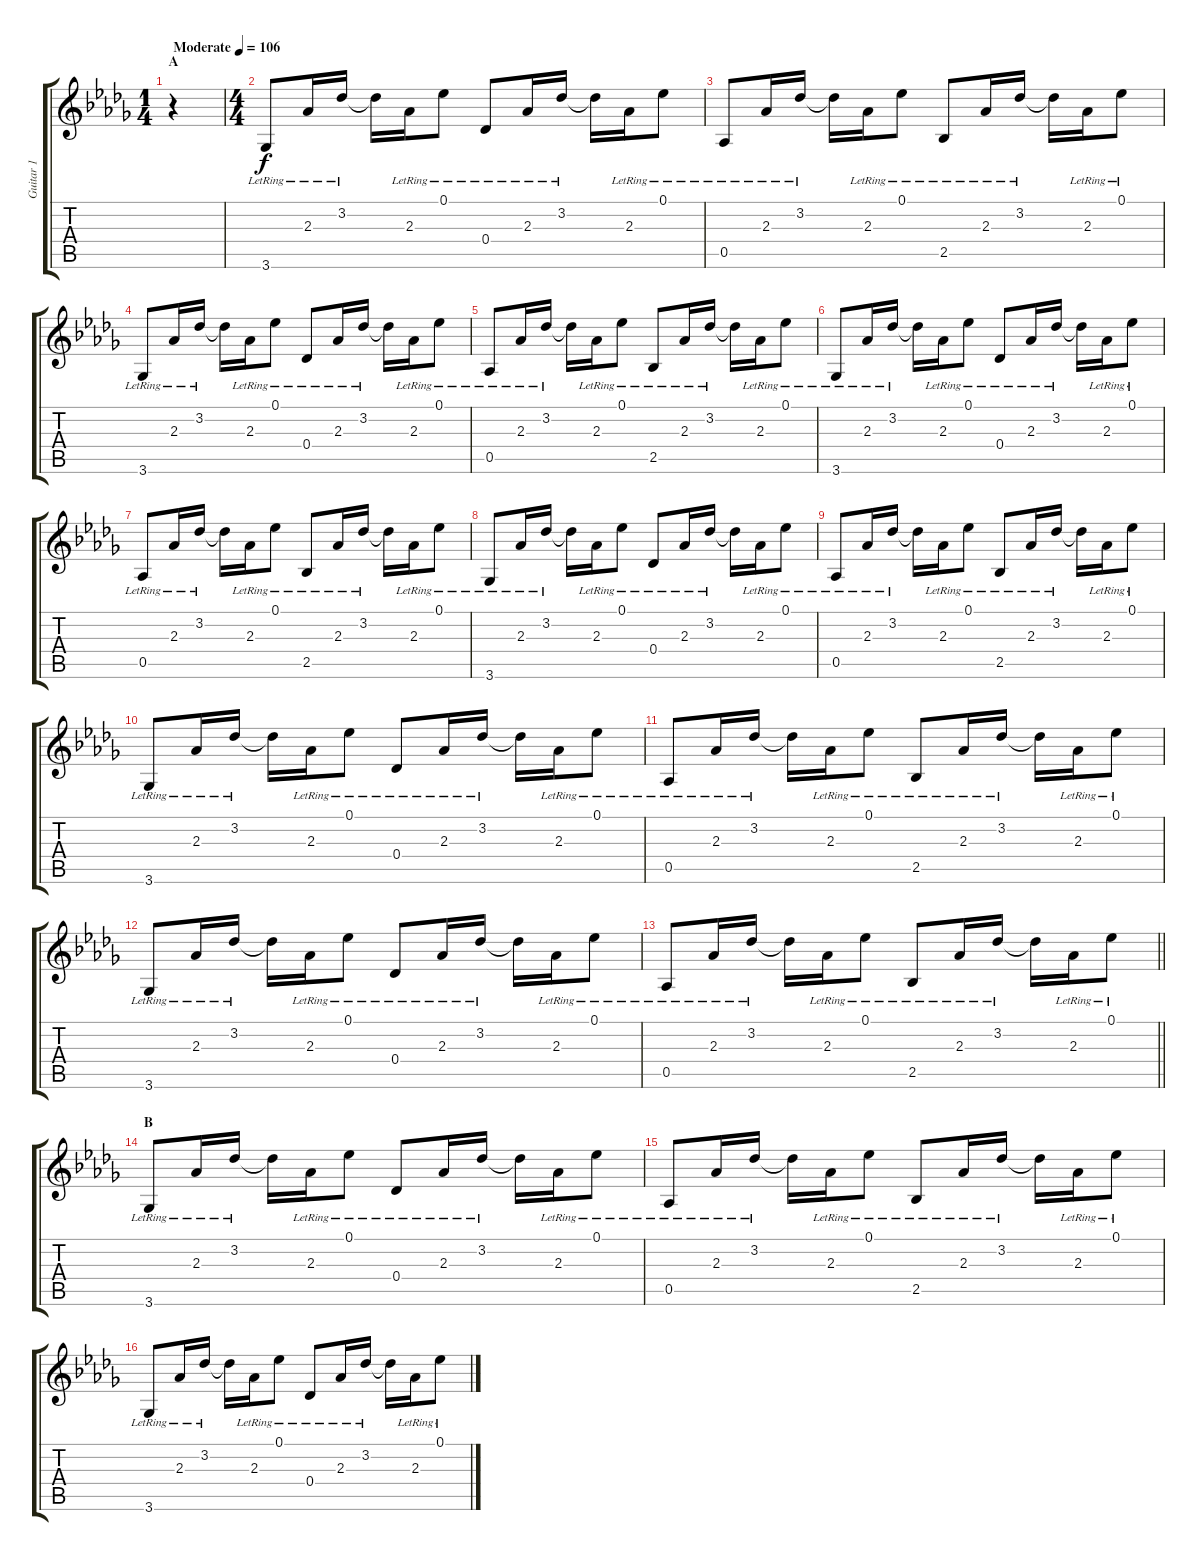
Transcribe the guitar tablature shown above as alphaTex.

\track ("Guitar 1" "Guitar 1") {instrument acousticguitarsteel}
\staff {score tabs}
\tuning (Eb4 Bb3 Gb3 Db3 Ab2 Eb2) {hide}
\ts (1 4)
\section ("" "A")
\tempo (106 "Moderate")
\clef g2
\ks db
r.4{dy f instrument acousticguitarsteel} |
\ts (4 4)
3.6{lr}.8 2.3{lr}.16 3.2{lr}.16 3.2{t}.16 2.3{lr}.16 0.1{lr}.8 0.4{lr}.8 2.3{lr}.16 3.2{lr}.16 3.2{t}.16 2.3{lr}.16 0.1{lr}.8 |
0.5{lr}.8 2.3{lr}.16 3.2{lr}.16 3.2{t}.16 2.3{lr}.16 0.1{lr}.8 2.5{lr}.8 2.3{lr}.16 3.2{lr}.16 3.2{t}.16 2.3{lr}.16 0.1{lr}.8 |
3.6{lr}.8 2.3{lr}.16 3.2{lr}.16 3.2{t}.16 2.3{lr}.16 0.1{lr}.8 0.4{lr}.8 2.3{lr}.16 3.2{lr}.16 3.2{t}.16 2.3{lr}.16 0.1{lr}.8 |
0.5{lr}.8 2.3{lr}.16 3.2{lr}.16 3.2{t}.16 2.3{lr}.16 0.1{lr}.8 2.5{lr}.8 2.3{lr}.16 3.2{lr}.16 3.2{t}.16 2.3{lr}.16 0.1{lr}.8 |
3.6{lr}.8 2.3{lr}.16 3.2{lr}.16 3.2{t}.16 2.3{lr}.16 0.1{lr}.8 0.4{lr}.8 2.3{lr}.16 3.2{lr}.16 3.2{t}.16 2.3{lr}.16 0.1{lr}.8 |
0.5{lr}.8 2.3{lr}.16 3.2{lr}.16 3.2{t}.16 2.3{lr}.16 0.1{lr}.8 2.5{lr}.8 2.3{lr}.16 3.2{lr}.16 3.2{t}.16 2.3{lr}.16 0.1{lr}.8 |
3.6{lr}.8 2.3{lr}.16 3.2{lr}.16 3.2{t}.16 2.3{lr}.16 0.1{lr}.8 0.4{lr}.8 2.3{lr}.16 3.2{lr}.16 3.2{t}.16 2.3{lr}.16 0.1{lr}.8 |
0.5{lr}.8 2.3{lr}.16 3.2{lr}.16 3.2{t}.16 2.3{lr}.16 0.1{lr}.8 2.5{lr}.8 2.3{lr}.16 3.2{lr}.16 3.2{t}.16 2.3{lr}.16 0.1{lr}.8 |
3.6{lr}.8 2.3{lr}.16 3.2{lr}.16 3.2{t}.16 2.3{lr}.16 0.1{lr}.8 0.4{lr}.8 2.3{lr}.16 3.2{lr}.16 3.2{t}.16 2.3{lr}.16 0.1{lr}.8 |
0.5{lr}.8 2.3{lr}.16 3.2{lr}.16 3.2{t}.16 2.3{lr}.16 0.1{lr}.8 2.5{lr}.8 2.3{lr}.16 3.2{lr}.16 3.2{t}.16 2.3{lr}.16 0.1{lr}.8 |
3.6{lr}.8 2.3{lr}.16 3.2{lr}.16 3.2{t}.16 2.3{lr}.16 0.1{lr}.8 0.4{lr}.8 2.3{lr}.16 3.2{lr}.16 3.2{t}.16 2.3{lr}.16 0.1{lr}.8 |
\barLineRight lightlight
0.5{lr}.8 2.3{lr}.16 3.2{lr}.16 3.2{t}.16 2.3{lr}.16 0.1{lr}.8 2.5{lr}.8 2.3{lr}.16 3.2{lr}.16 3.2{t}.16 2.3{lr}.16 0.1{lr}.8 |
\section ("" "B")
3.6{lr}.8 2.3{lr}.16 3.2{lr}.16 3.2{t}.16 2.3{lr}.16 0.1{lr}.8 0.4{lr}.8 2.3{lr}.16 3.2{lr}.16 3.2{t}.16 2.3{lr}.16 0.1{lr}.8 |
0.5{lr}.8 2.3{lr}.16 3.2{lr}.16 3.2{t}.16 2.3{lr}.16 0.1{lr}.8 2.5{lr}.8 2.3{lr}.16 3.2{lr}.16 3.2{t}.16 2.3{lr}.16 0.1{lr}.8 |
3.6{lr}.8 2.3{lr}.16 3.2{lr}.16 3.2{t}.16 2.3{lr}.16 0.1{lr}.8 0.4{lr}.8 2.3{lr}.16 3.2{lr}.16 3.2{t}.16 2.3{lr}.16 0.1{lr}.8
